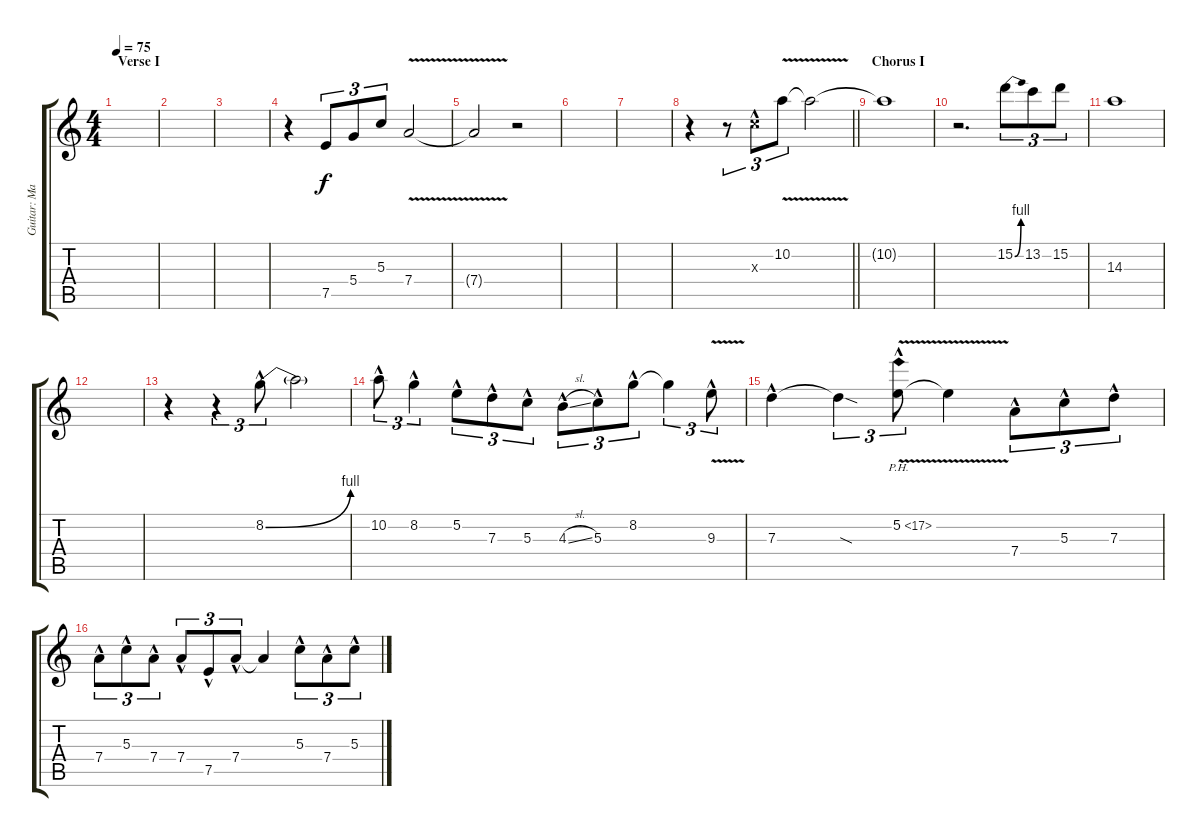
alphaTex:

\track ("Guitar: Mark" "Guitar: Ma") {instrument overdrivenguitar}
\staff {score tabs}
\tuning (E4 B3 G3 D3 A2 E2) {hide}
\ts (4 4)
\section ("" "Verse I")
\tempo 75
\clef g2
\ks c
|
|
|
r.4 7.5.8{tu (3 2)} 5.4.8{tu (3 2)} 5.3.8{tu (3 2)} 7.4{v}.2 |
7.4{t}.2 r.2 |
|
|
\barLineRight lightlight
r.4 r.8{tu (3 2)} 5.3{hac x}.8{tu (3 2)} 10.2{v}.8{tu (3 2)} 10.2{t}.2 |
\section ("" "Chorus I")
10.2{t}.1 |
r.2{d} 15.2{be (bend 0 0 60 4)}.8{tu (3 2)} 13.2.8{tu (3 2)} 15.2.8{tu (3 2)} |
14.3.1 |
|
r.4 r.4{tu (3 2)} 8.2{be (bend 0 0 60 4) hac}.8{tu (3 2)} 8.2{t}.2 |
10.2{hac}.8{tu (3 2)} 8.2{hac}.4{tu (3 2)} 5.2{hac}.8{tu (3 2)} 7.3{hac}.8{tu (3 2)} 5.3{hac}.8{tu (3 2)} 4.3{sl hac}.8{tu (3 2)} 5.3{hac}.8{tu (3 2)} 8.2{hac}.8{tu (3 2)} 8.2{t}.4{tu (3 2)} 9.3{v hac}.8{tu (3 2)} |
7.3{hac}.4 7.3{sod t}.4{tu (3 2)} 5.2{ph 12 v hac}.8{tu (3 2)} 5.2{t}.4 7.4{hac}.8{tu (3 2)} 5.3{hac}.8{tu (3 2)} 7.3{hac}.8{tu (3 2)} |
7.4{hac}.8{tu (3 2)} 5.3{hac}.8{tu (3 2)} 7.4{hac}.8{tu (3 2)} 7.4{hac}.8{tu (3 2)} 7.5{hac}.8{tu (3 2)} 7.4{hac}.8{tu (3 2)} 7.4{t}.4 5.3{hac}.8{tu (3 2)} 7.4{hac}.8{tu (3 2)} 5.3{hac}.8{tu (3 2)}
